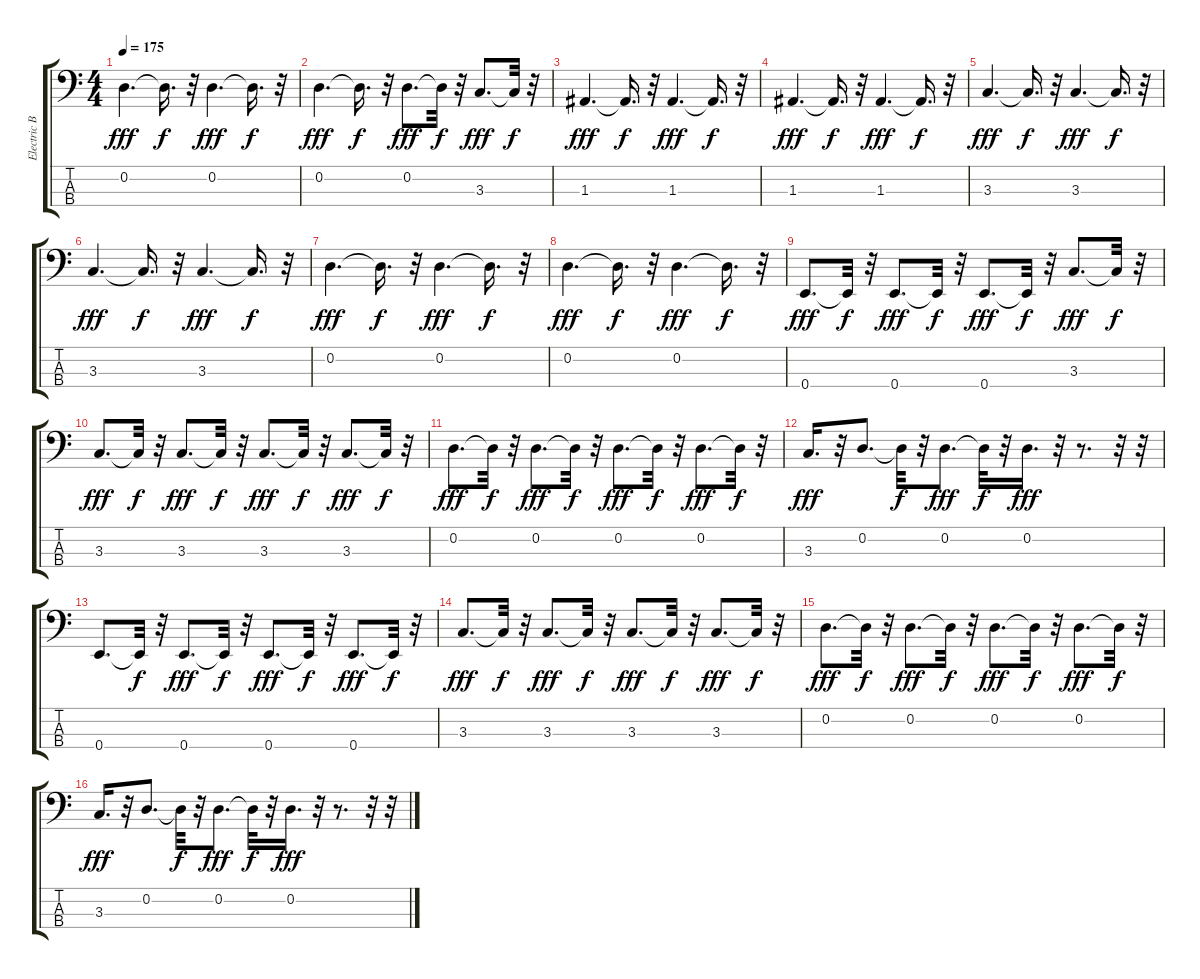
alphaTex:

\track ("Electric Bass" "Electric B") {instrument electricbassfinger}
\staff {score tabs}
\tuning (G2 D2 A1 E1) {hide}
\ts (4 4)
\tempo 175
\clef f4
\ks c
0.2.4{d dy fff} 0.2{t}.16{d dy f} r.32 0.2.4{d dy fff} 0.2{t}.16{d dy f} r.32 |
0.2.4{d dy fff} 0.2{t}.16{d dy f} r.32 0.2.8{d dy fff} 0.2{t}.32{dy f} r.32 3.3.8{d dy fff} 3.3{t}.32{dy f} r.32 |
1.3.4{d dy fff} 1.3{t}.16{d dy f} r.32 1.3.4{d dy fff} 1.3{t}.16{d dy f} r.32 |
1.3.4{d dy fff} 1.3{t}.16{d dy f} r.32 1.3.4{d dy fff} 1.3{t}.16{d dy f} r.32 |
3.3.4{d dy fff} 3.3{t}.16{d dy f} r.32 3.3.4{d dy fff} 3.3{t}.16{d dy f} r.32 |
3.3.4{d dy fff} 3.3{t}.16{d dy f} r.32 3.3.4{d dy fff} 3.3{t}.16{d dy f} r.32 |
0.2.4{d dy fff} 0.2{t}.16{d dy f} r.32 0.2.4{d dy fff} 0.2{t}.16{d dy f} r.32 |
0.2.4{d dy fff} 0.2{t}.16{d dy f} r.32 0.2.4{d dy fff} 0.2{t}.16{d dy f} r.32 |
0.4.8{d dy fff} 0.4{t}.32{dy f} r.32 0.4.8{d dy fff} 0.4{t}.32{dy f} r.32 0.4.8{d dy fff} 0.4{t}.32{dy f} r.32 3.3.8{d dy fff} 3.3{t}.32{dy f} r.32 |
3.3.8{d dy fff} 3.3{t}.32{dy f} r.32 3.3.8{d dy fff} 3.3{t}.32{dy f} r.32 3.3.8{d dy fff} 3.3{t}.32{dy f} r.32 3.3.8{d dy fff} 3.3{t}.32{dy f} r.32 |
0.2.8{d dy fff} 0.2{t}.32{dy f} r.32 0.2.8{d dy fff} 0.2{t}.32{dy f} r.32 0.2.8{d dy fff} 0.2{t}.32{dy f} r.32 0.2.8{d dy fff} 0.2{t}.32{dy f} r.32 |
3.3.16{d dy fff} r.32 0.2.8{d} 0.2{t}.32{dy f} r.32 0.2.8{d dy fff} 0.2{t}.32{dy f} r.32 0.2.16{d dy fff} r.32 r.8{d} r.32 r.32 |
0.4.8{d} 0.4{t}.32{dy f} r.32 0.4.8{d dy fff} 0.4{t}.32{dy f} r.32 0.4.8{d dy fff} 0.4{t}.32{dy f} r.32 0.4.8{d dy fff} 0.4{t}.32{dy f} r.32 |
3.3.8{d dy fff} 3.3{t}.32{dy f} r.32 3.3.8{d dy fff} 3.3{t}.32{dy f} r.32 3.3.8{d dy fff} 3.3{t}.32{dy f} r.32 3.3.8{d dy fff} 3.3{t}.32{dy f} r.32 |
0.2.8{d dy fff} 0.2{t}.32{dy f} r.32 0.2.8{d dy fff} 0.2{t}.32{dy f} r.32 0.2.8{d dy fff} 0.2{t}.32{dy f} r.32 0.2.8{d dy fff} 0.2{t}.32{dy f} r.32 |
3.3.16{d dy fff} r.32 0.2.8{d} 0.2{t}.32{dy f} r.32 0.2.8{d dy fff} 0.2{t}.32{dy f} r.32 0.2.16{d dy fff} r.32 r.8{d} r.32 r.32
